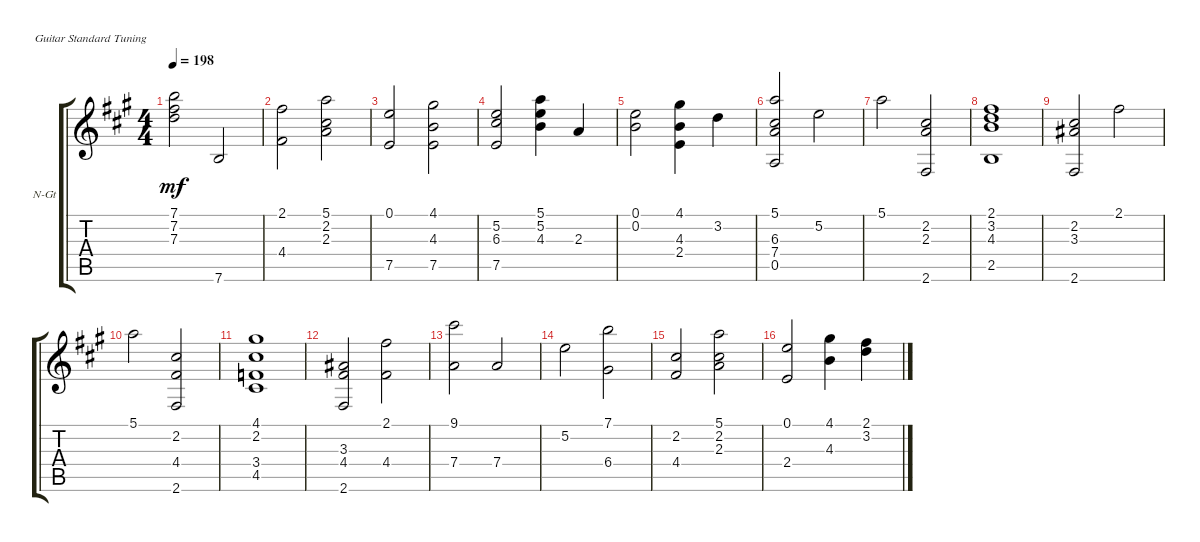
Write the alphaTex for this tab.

\defaultSystemsLayout 4
\bracketExtendMode groupsimilarinstruments
\firstSystemTrackNameOrientation horizontal
\otherSystemsTrackNameOrientation horizontal
\track ("Nylon Guitar" "N-Gt") {instrument acousticguitarnylon}
\staff {score tabs}
\tuning (E4 B3 G3 D3 A2 E2)
\ts (4 4)
\tempo 198
\clef g2
\ks a
(7.1 7.2 7.3).2{dy mf} 7.6.2 |
(4.4 2.1).2 (5.1 2.2 2.3).2 |
(0.1 7.5).2 (4.1 4.3 7.5).2 |
(5.2 6.3 7.5).2 (5.1 5.2 4.3).4 2.3.4 |
(0.1 0.2).2 (4.1 4.3 2.4).4 3.2.4 |
(5.1 6.3 7.4 0.5).2 5.2.2 |
5.1.2 (2.2 2.3 2.6).2 |
(2.5 4.3 3.2 2.1).1 |
(2.2 3.3 2.6).2 2.1.2 |
5.1.2 (2.2 4.4 2.6).2 |
(4.1 2.2 3.4 4.5).1 |
(3.3 4.4 2.6).2 (2.1 4.4).2 |
(7.4 9.1).2 7.4.2 |
5.2.2 (6.4 7.1).2 |
(2.2 4.4).2 (2.3 2.2 5.1).2 |
(0.1 2.4).2 (4.1 4.3).4 (3.2 2.1).4
